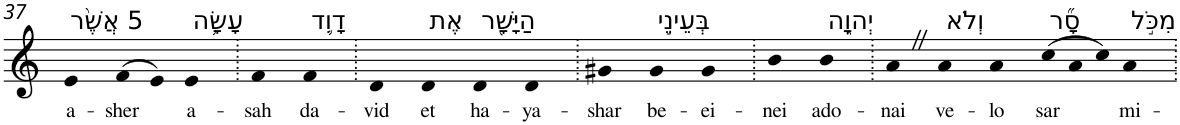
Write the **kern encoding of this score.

**kern	**text
*part1	*part1
*staff1	*staff1
*I"Piano	*
*I'Pno	*
!!LO:PB:g=z
*clefG2	*
*k[]	*
=37	=37
!LO:TX:a:t=5 אֲשֶׁ֨ר	!
!	!LO:LY:b
4e	a-
!	!LO:LY:b
(>8f	-sher
8e)	.
!LO:TX:a:t=עָשָׂ֥ה	!
!	!LO:LY:b
4e	a-
=38.	=38.
!	!LO:LY:b
4f	-sah
!LO:TX:a:t=דָוִ֛ד	!
!	!LO:LY:b
4f	da-
=39.	=39.
!	!LO:LY:b
4d	-vid
!LO:TX:a:t=אֶת	!
!	!LO:LY:b
4d	et
!LO:TX:a:t=הַיָּשָׁ֖ר	!
!	!LO:LY:b
4d	ha-
!	!LO:LY:b
4d	-ya-
=40.	=40.
!	!LO:LY:b
4g#X	-shar
!LO:TX:a:t=בְּעֵינֵ֣י	!
!	!LO:LY:b
4g#	be-
!	!LO:LY:b
4g#	-ei-
=41.	=41.
!	!LO:LY:b
4b	-nei
!LO:TX:a:t=יְהוָ֑ה	!
!	!LO:LY:b
4b	ado-
=42.	=42.
!	!LO:LY:b
4aZ	-nai
!LO:TX:a:t=וְלֹא	!
!	!LO:LY:b
4a	ve-
!	!LO:LY:b
4a	-lo
*Xtuplet	*
!LO:TX:a:t=סָ֞ר	!
!	!LO:LY:b
(>12cc	sar
12a	.
12cc)	.
!LO:TX:a:t=מִכֹּ֣ל	!
!	!LO:LY:b
4a	mi-
=.	=.
*-	*-
